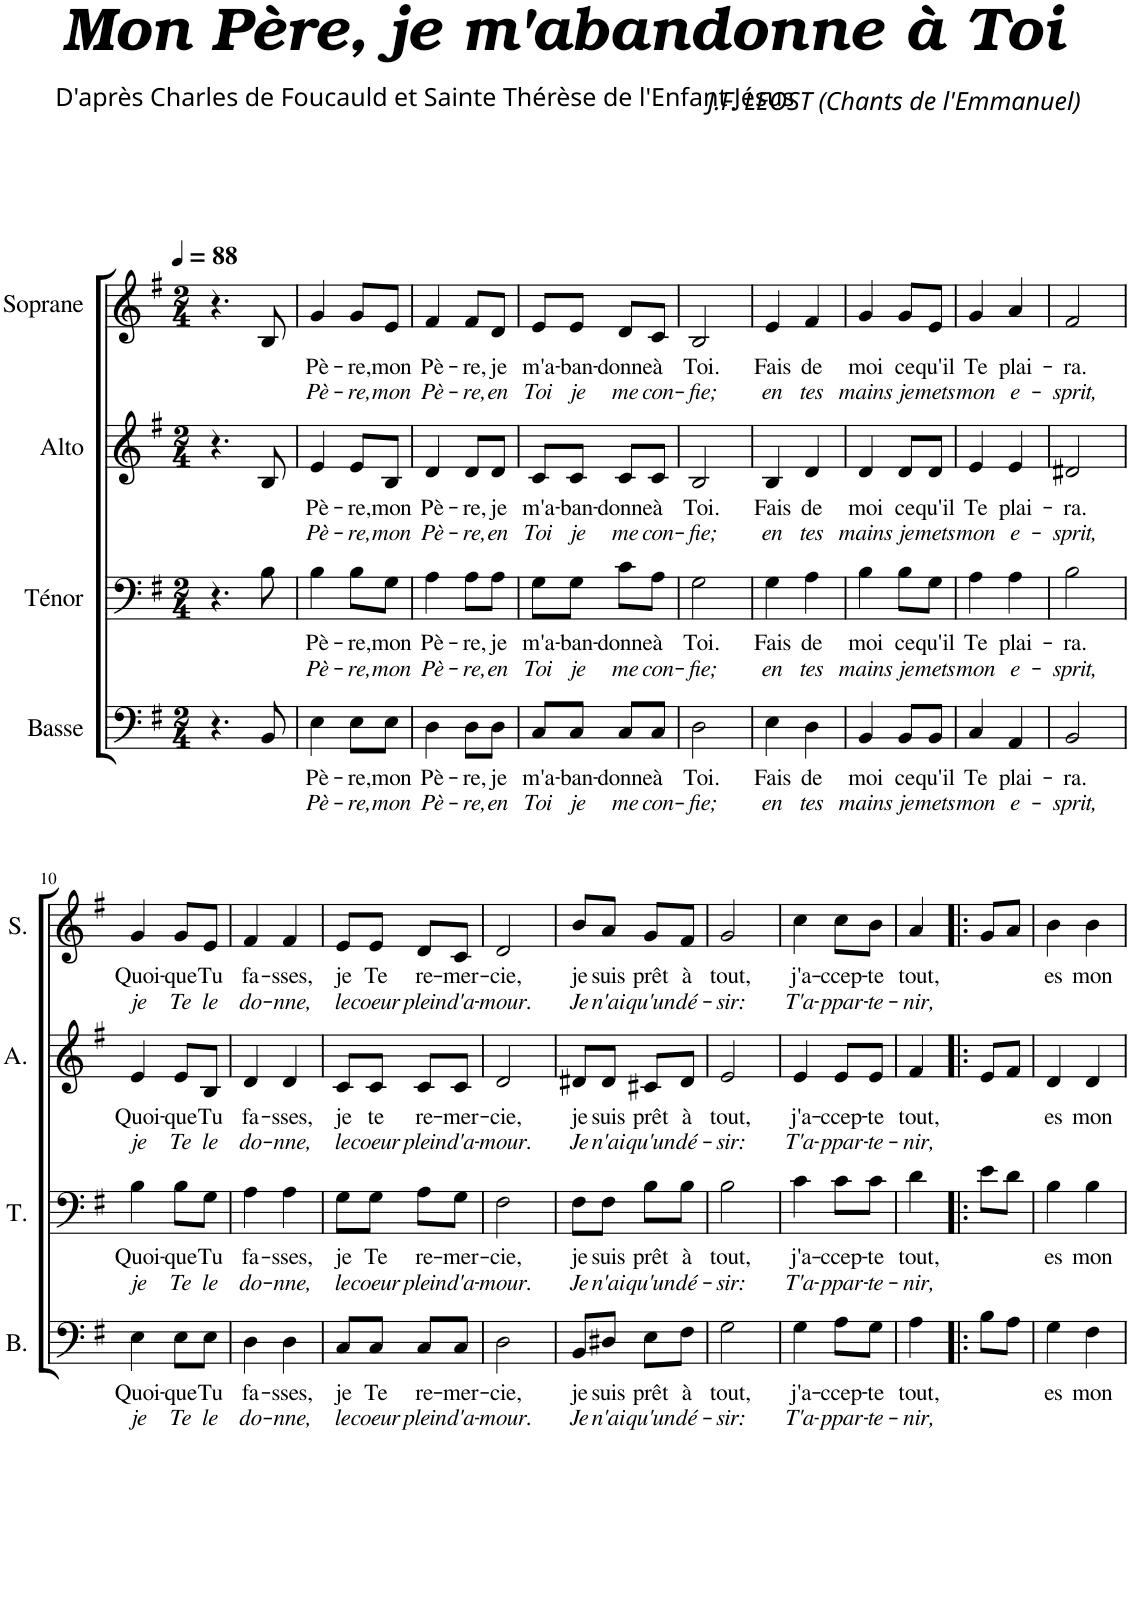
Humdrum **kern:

**kern	**text	**text	**kern	**text	**text	**kern	**text	**text	**kern	**text	**text
*part4	*part4	*part4	*part3	*part3	*part3	*part2	*part2	*part2	*part1	*part1	*part1
*staff4	*staff4	*staff4	*staff3	*staff3	*staff3	*staff2	*staff2	*staff2	*staff1	*staff1	*staff1
*I"Basse	*	*	*I"Ténor	*	*	*I"Alto	*	*	*I"Soprane	*	*
*I'B.	*	*	*I'T.	*	*	*I'A.	*	*	*I'S.	*	*
*clefF4	*	*	*clefF4	*	*	*clefG2	*	*	*clefG2	*	*
*k[f#]	*	*	*k[f#]	*	*	*k[f#]	*	*	*k[f#]	*	*
*M2/4	*	*	*M2/4	*	*	*M2/4	*	*	*M2/4	*	*
*MM88	*	*	*MM88	*	*	*MM88	*	*	*MM88	*	*
=1	=1	=1	=1	=1	=1	=1	=1	=1	=1	=1	=1
4.r	.	.	4.r	.	.	4.r	.	.	4.r	.	.
8BB/	.	.	8B\	.	.	8B/	.	.	8B/	.	.
=2	=2	=2	=2	=2	=2	=2	=2	=2	=2	=2	=2
!	!LO:LY:b	!LO:LY:b	!	!LO:LY:b	!LO:LY:b	!	!LO:LY:b	!LO:LY:b	!	!LO:LY:b	!LO:LY:b
4E\	Pè-	Pè-	4B\	Pè-	Pè-	4e/	Pè-	Pè-	4g/	Pè-	Pè-
!	!LO:LY:b	!LO:LY:b	!	!LO:LY:b	!LO:LY:b	!	!LO:LY:b	!LO:LY:b	!	!LO:LY:b	!LO:LY:b
8E\L	-re,	-re,	8B\L	-re,	-re,	8e/L	-re,	-re,	8g/L	-re,	-re,
!	!LO:LY:b	!LO:LY:b	!	!LO:LY:b	!LO:LY:b	!	!LO:LY:b	!LO:LY:b	!	!LO:LY:b	!LO:LY:b
8E\J	mon	mon	8G\J	mon	mon	8B/J	mon	mon	8e/J	mon	mon
=3	=3	=3	=3	=3	=3	=3	=3	=3	=3	=3	=3
!	!LO:LY:b	!LO:LY:b	!	!LO:LY:b	!LO:LY:b	!	!LO:LY:b	!LO:LY:b	!	!LO:LY:b	!LO:LY:b
4D\	Pè-	Pè-	4A\	Pè-	Pè-	4d/	Pè-	Pè-	4f#/	Pè-	Pè-
!	!LO:LY:b	!LO:LY:b	!	!LO:LY:b	!LO:LY:b	!	!LO:LY:b	!LO:LY:b	!	!LO:LY:b	!LO:LY:b
8D\L	-re,	-re,	8A\L	-re,	-re,	8d/L	-re,	-re,	8f#/L	-re,	-re,
!	!LO:LY:b	!LO:LY:b	!	!LO:LY:b	!LO:LY:b	!	!LO:LY:b	!LO:LY:b	!	!LO:LY:b	!LO:LY:b
8D\J	je	en	8A\J	je	en	8d/J	je	en	8d/J	je	en
=4	=4	=4	=4	=4	=4	=4	=4	=4	=4	=4	=4
!	!LO:LY:b	!LO:LY:b	!	!LO:LY:b	!LO:LY:b	!	!LO:LY:b	!LO:LY:b	!	!LO:LY:b	!LO:LY:b
8C/L	m'a-	Toi	8G\L	m'a-	Toi	8c/L	m'a-	Toi	8e/L	m'a-	Toi
!	!LO:LY:b	!LO:LY:b	!	!LO:LY:b	!LO:LY:b	!	!LO:LY:b	!LO:LY:b	!	!LO:LY:b	!LO:LY:b
8C/J	-ban-	je	8G\J	-ban-	je	8c/J	-ban-	je	8e/J	-ban-	je
!	!LO:LY:b	!LO:LY:b	!	!LO:LY:b	!LO:LY:b	!	!LO:LY:b	!LO:LY:b	!	!LO:LY:b	!LO:LY:b
8C/L	-donne	me	8c\L	-donne	me	8c/L	-donne	me	8d/L	-donne	me
!	!LO:LY:b	!LO:LY:b	!	!LO:LY:b	!LO:LY:b	!	!LO:LY:b	!LO:LY:b	!	!LO:LY:b	!LO:LY:b
8C/J	à	con-	8A\J	à	con-	8c/J	à	con-	8c/J	à	con-
=5	=5	=5	=5	=5	=5	=5	=5	=5	=5	=5	=5
!	!LO:LY:b	!LO:LY:b	!	!LO:LY:b	!LO:LY:b	!	!LO:LY:b	!LO:LY:b	!	!LO:LY:b	!LO:LY:b
2D\	Toi.	-fie;	2G\	Toi.	-fie;	2B/	Toi.	-fie;	2B/	Toi.	-fie;
=6	=6	=6	=6	=6	=6	=6	=6	=6	=6	=6	=6
!	!LO:LY:b	!LO:LY:b	!	!LO:LY:b	!LO:LY:b	!	!LO:LY:b	!LO:LY:b	!	!LO:LY:b	!LO:LY:b
4E\	Fais	en	4G\	Fais	en	4B/	Fais	en	4e/	Fais	en
!	!LO:LY:b	!LO:LY:b	!	!LO:LY:b	!LO:LY:b	!	!LO:LY:b	!LO:LY:b	!	!LO:LY:b	!LO:LY:b
4D\	de	tes	4A\	de	tes	4d/	de	tes	4f#/	de	tes
=7	=7	=7	=7	=7	=7	=7	=7	=7	=7	=7	=7
!	!LO:LY:b	!LO:LY:b	!	!LO:LY:b	!LO:LY:b	!	!LO:LY:b	!LO:LY:b	!	!LO:LY:b	!LO:LY:b
4BB/	moi	mains	4B\	moi	mains	4d/	moi	mains	4g/	moi	mains
!	!LO:LY:b	!LO:LY:b	!	!LO:LY:b	!LO:LY:b	!	!LO:LY:b	!LO:LY:b	!	!LO:LY:b	!LO:LY:b
8BB/L	ce	je	8B\L	ce	je	8d/L	ce	je	8g/L	ce	je
!	!LO:LY:b	!LO:LY:b	!	!LO:LY:b	!LO:LY:b	!	!LO:LY:b	!LO:LY:b	!	!LO:LY:b	!LO:LY:b
8BB/J	qu'il	mets	8G\J	qu'il	mets	8d/J	qu'il	mets	8e/J	qu'il	mets
=8	=8	=8	=8	=8	=8	=8	=8	=8	=8	=8	=8
!	!LO:LY:b	!LO:LY:b	!	!LO:LY:b	!LO:LY:b	!	!LO:LY:b	!LO:LY:b	!	!LO:LY:b	!LO:LY:b
4C/	Te	mon	4A\	Te	mon	4e/	Te	mon	4g/	Te	mon
!	!LO:LY:b	!LO:LY:b	!	!LO:LY:b	!LO:LY:b	!	!LO:LY:b	!LO:LY:b	!	!LO:LY:b	!LO:LY:b
4AA/	plai-	e-	4A\	plai-	e-	4e/	plai-	e-	4a/	plai-	e-
=9	=9	=9	=9	=9	=9	=9	=9	=9	=9	=9	=9
!	!LO:LY:b	!LO:LY:b	!	!LO:LY:b	!LO:LY:b	!	!LO:LY:b	!LO:LY:b	!	!LO:LY:b	!LO:LY:b
2BB/	-ra.	-sprit,	2B\	-ra.	-sprit,	2d#X/	-ra.	-sprit,	2f#/	-ra.	-sprit,
!!LO:LB:g=z
=10	=10	=10	=10	=10	=10	=10	=10	=10	=10	=10	=10
!	!LO:LY:b	!LO:LY:b	!	!LO:LY:b	!LO:LY:b	!	!LO:LY:b	!LO:LY:b	!	!LO:LY:b	!LO:LY:b
4E\	Quoi-	je	4B\	Quoi-	je	4e/	Quoi-	je	4g/	Quoi-	je
!	!LO:LY:b	!LO:LY:b	!	!LO:LY:b	!LO:LY:b	!	!LO:LY:b	!LO:LY:b	!	!LO:LY:b	!LO:LY:b
8E\L	-que	Te	8B\L	-que	Te	8e/L	-que	Te	8g/L	-que	Te
!	!LO:LY:b	!LO:LY:b	!	!LO:LY:b	!LO:LY:b	!	!LO:LY:b	!LO:LY:b	!	!LO:LY:b	!LO:LY:b
8E\J	Tu	le	8G\J	Tu	le	8B/J	Tu	le	8e/J	Tu	le
=11	=11	=11	=11	=11	=11	=11	=11	=11	=11	=11	=11
!	!LO:LY:b	!LO:LY:b	!	!LO:LY:b	!LO:LY:b	!	!LO:LY:b	!LO:LY:b	!	!LO:LY:b	!LO:LY:b
4D\	fa-	do-	4A\	fa-	do-	4d/	fa-	do-	4f#/	fa-	do-
!	!LO:LY:b	!LO:LY:b	!	!LO:LY:b	!LO:LY:b	!	!LO:LY:b	!LO:LY:b	!	!LO:LY:b	!LO:LY:b
4D\	-sses,	-nne,	4A\	-sses,	-nne,	4d/	-sses,	-nne,	4f#/	-sses,	-nne,
=12	=12	=12	=12	=12	=12	=12	=12	=12	=12	=12	=12
!	!LO:LY:b	!LO:LY:b	!	!LO:LY:b	!LO:LY:b	!	!LO:LY:b	!LO:LY:b	!	!LO:LY:b	!LO:LY:b
8C/L	je	le	8G\L	je	le	8c/L	je	le	8e/L	je	le
!	!LO:LY:b	!LO:LY:b	!	!LO:LY:b	!LO:LY:b	!	!LO:LY:b	!LO:LY:b	!	!LO:LY:b	!LO:LY:b
8C/J	Te	coeur	8G\J	Te	coeur	8c/J	te	coeur	8e/J	Te	coeur
!	!LO:LY:b	!LO:LY:b	!	!LO:LY:b	!LO:LY:b	!	!LO:LY:b	!LO:LY:b	!	!LO:LY:b	!LO:LY:b
8C/L	re-	plein	8A\L	re-	plein	8c/L	re-	plein	8d/L	re-	plein
!	!LO:LY:b	!LO:LY:b	!	!LO:LY:b	!LO:LY:b	!	!LO:LY:b	!LO:LY:b	!	!LO:LY:b	!LO:LY:b
8C/J	-mer-	d'a-	8G\J	-mer-	d'a-	8c/J	-mer-	d'a-	8c/J	-mer-	d'a-
=13	=13	=13	=13	=13	=13	=13	=13	=13	=13	=13	=13
!	!LO:LY:b	!LO:LY:b	!	!LO:LY:b	!LO:LY:b	!	!LO:LY:b	!LO:LY:b	!	!LO:LY:b	!LO:LY:b
2D\	-cie,	-mour.	2F#\	-cie,	-mour.	2d/	-cie,	-mour.	2d/	-cie,	-mour.
=14	=14	=14	=14	=14	=14	=14	=14	=14	=14	=14	=14
!	!LO:LY:b	!LO:LY:b	!	!LO:LY:b	!LO:LY:b	!	!LO:LY:b	!LO:LY:b	!	!LO:LY:b	!LO:LY:b
8BB/L	je	Je	8F#\L	je	Je	8d#X/L	je	Je	8b/L	je	Je
!	!LO:LY:b	!LO:LY:b	!	!LO:LY:b	!LO:LY:b	!	!LO:LY:b	!LO:LY:b	!	!LO:LY:b	!LO:LY:b
8D#X/J	suis	n'ai	8F#\J	suis	n'ai	8d#/J	suis	n'ai	8a/J	suis	n'ai
!	!LO:LY:b	!LO:LY:b	!	!LO:LY:b	!LO:LY:b	!	!LO:LY:b	!LO:LY:b	!	!LO:LY:b	!LO:LY:b
8E\L	prêt	qu'un	8B\L	prêt	qu'un	8c#X/L	prêt	qu'un	8g/L	prêt	qu'un
!	!LO:LY:b	!LO:LY:b	!	!LO:LY:b	!LO:LY:b	!	!LO:LY:b	!LO:LY:b	!	!LO:LY:b	!LO:LY:b
8F#\J	à	dé-	8B\J	à	dé-	8d#/J	à	dé-	8f#/J	à	dé-
=15	=15	=15	=15	=15	=15	=15	=15	=15	=15	=15	=15
!	!LO:LY:b	!LO:LY:b	!	!LO:LY:b	!LO:LY:b	!	!LO:LY:b	!LO:LY:b	!	!LO:LY:b	!LO:LY:b
2G\	tout,	-sir:	2B\	tout,	-sir:	2e/	tout,	-sir:	2g/	tout,	-sir:
=16	=16	=16	=16	=16	=16	=16	=16	=16	=16	=16	=16
!	!LO:LY:b	!LO:LY:b	!	!LO:LY:b	!LO:LY:b	!	!LO:LY:b	!LO:LY:b	!	!LO:LY:b	!LO:LY:b
4G\	j'a-	T'a-	4c\	j'a-	T'a-	4e/	j'a-	T'a-	4cc\	j'a-	T'a-
!	!LO:LY:b	!LO:LY:b	!	!LO:LY:b	!LO:LY:b	!	!LO:LY:b	!LO:LY:b	!	!LO:LY:b	!LO:LY:b
8A\L	-ccep-	-ppar-	8c\L	-ccep-	-ppar-	8e/L	-ccep-	-ppar-	8cc\L	-ccep-	-ppar-
!	!LO:LY:b	!LO:LY:b	!	!LO:LY:b	!LO:LY:b	!	!LO:LY:b	!LO:LY:b	!	!LO:LY:b	!LO:LY:b
8G\J	-te	-te-	8c\J	-te	-te-	8e/J	-te	-te-	8b\J	-te	-te-
=17	=17	=17	=17	=17	=17	=17	=17	=17	=17	=17	=17
!	!LO:LY:b	!LO:LY:b	!	!LO:LY:b	!LO:LY:b	!	!LO:LY:b	!LO:LY:b	!	!LO:LY:b	!LO:LY:b
4A\	tout,	-nir,	4d\	tout,	-nir,	4f#/	tout,	-nir,	4a/	tout,	-nir,
=18!|:	=18!|:	=18!|:	=18!|:	=18!|:	=18!|:	=18!|:	=18!|:	=18!|:	=18!|:	=18!|:	=18!|:
8B\L	.	.	8e\L	.	.	8e/L	.	.	8g/L	.	.
8A\J	.	.	8d\J	.	.	8f#/J	.	.	8a/J	.	.
=19	=19	=19	=19	=19	=19	=19	=19	=19	=19	=19	=19
!	!LO:LY:b	!	!	!LO:LY:b	!	!	!LO:LY:b	!	!	!LO:LY:b	!
4G\	es	.	4B\	es	.	4d/	es	.	4b\	es	.
!	!LO:LY:b	!	!	!LO:LY:b	!	!	!LO:LY:b	!	!	!LO:LY:b	!
4F#\	mon	.	4B\	mon	.	4d/	mon	.	4b\	mon	.
=	=	=	=	=	=	=	=	=	=	=	=
*-	*-	*-	*-	*-	*-	*-	*-	*-	*-	*-	*-
